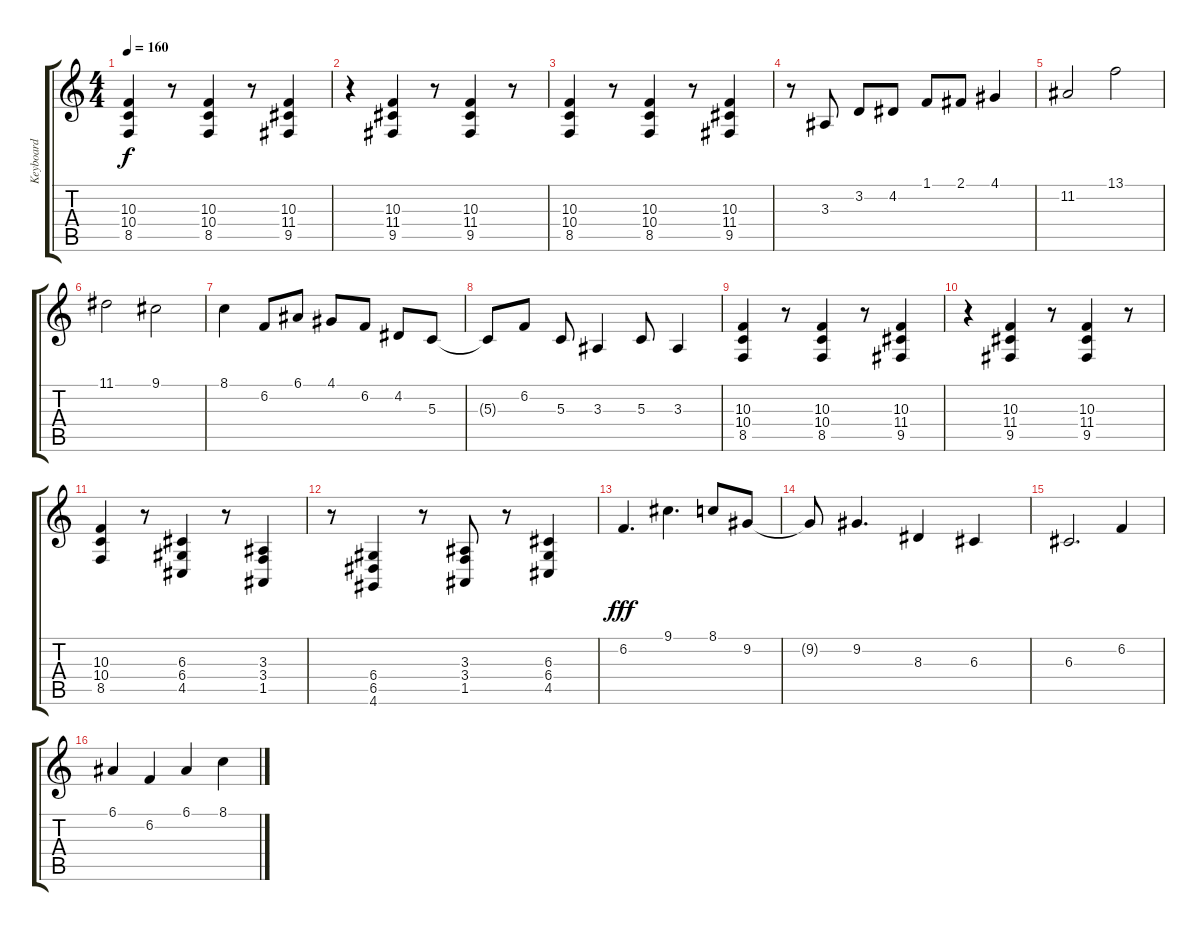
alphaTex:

\track ("Keyboard" "Keyboard") {instrument acousticgrandpiano}
\staff {score tabs}
\tuning (E4 B3 G3 D3 A2 E2) {hide}
\ts (4 4)
\tempo 160
\clef g2
\ks c
(10.3 10.4 8.5).4{dy f} r.8 (10.3 10.4 8.5).4 r.8 (10.3 11.4 9.5).4 |
r.4 (10.3 11.4 9.5).4 r.8 (10.3 11.4 9.5).4 r.8 |
(10.3 10.4 8.5).4 r.8 (10.3 10.4 8.5).4 r.8 (10.3 11.4 9.5).4 |
r.8 3.3.8 3.2.8 4.2.8 1.1.8 2.1.8 4.1.4 |
11.2.2 13.1.2 |
11.1.2 9.1.2 |
8.1.4 6.2.8 6.1.8 4.1.8 6.2.8 4.2.8 5.3.8 |
5.3{t}.8 6.2.8 5.3.8 3.3.4 5.3.8 3.3.4 |
(10.3 10.4 8.5).4 r.8 (10.3 10.4 8.5).4 r.8 (10.3 11.4 9.5).4 |
r.4 (10.3 11.4 9.5).4 r.8 (10.3 11.4 9.5).4 r.8 |
(10.3 10.4 8.5).4 r.8 (6.3 6.4 4.5).4 r.8 (3.3 3.4 1.5).4 |
r.8 (6.4 6.5 4.6).4 r.8 (3.3 3.4 1.5).8 r.8 (6.3 6.4 4.5).4 |
6.2.4{d dy fff} 9.1.4{d} 8.1.8 9.2.8 |
9.2{t}.8 9.2.4{d} 8.3.4 6.3.4 |
6.3.2{d} 6.2.4 |
6.1.4 6.2.4 6.1.4 8.1.4
